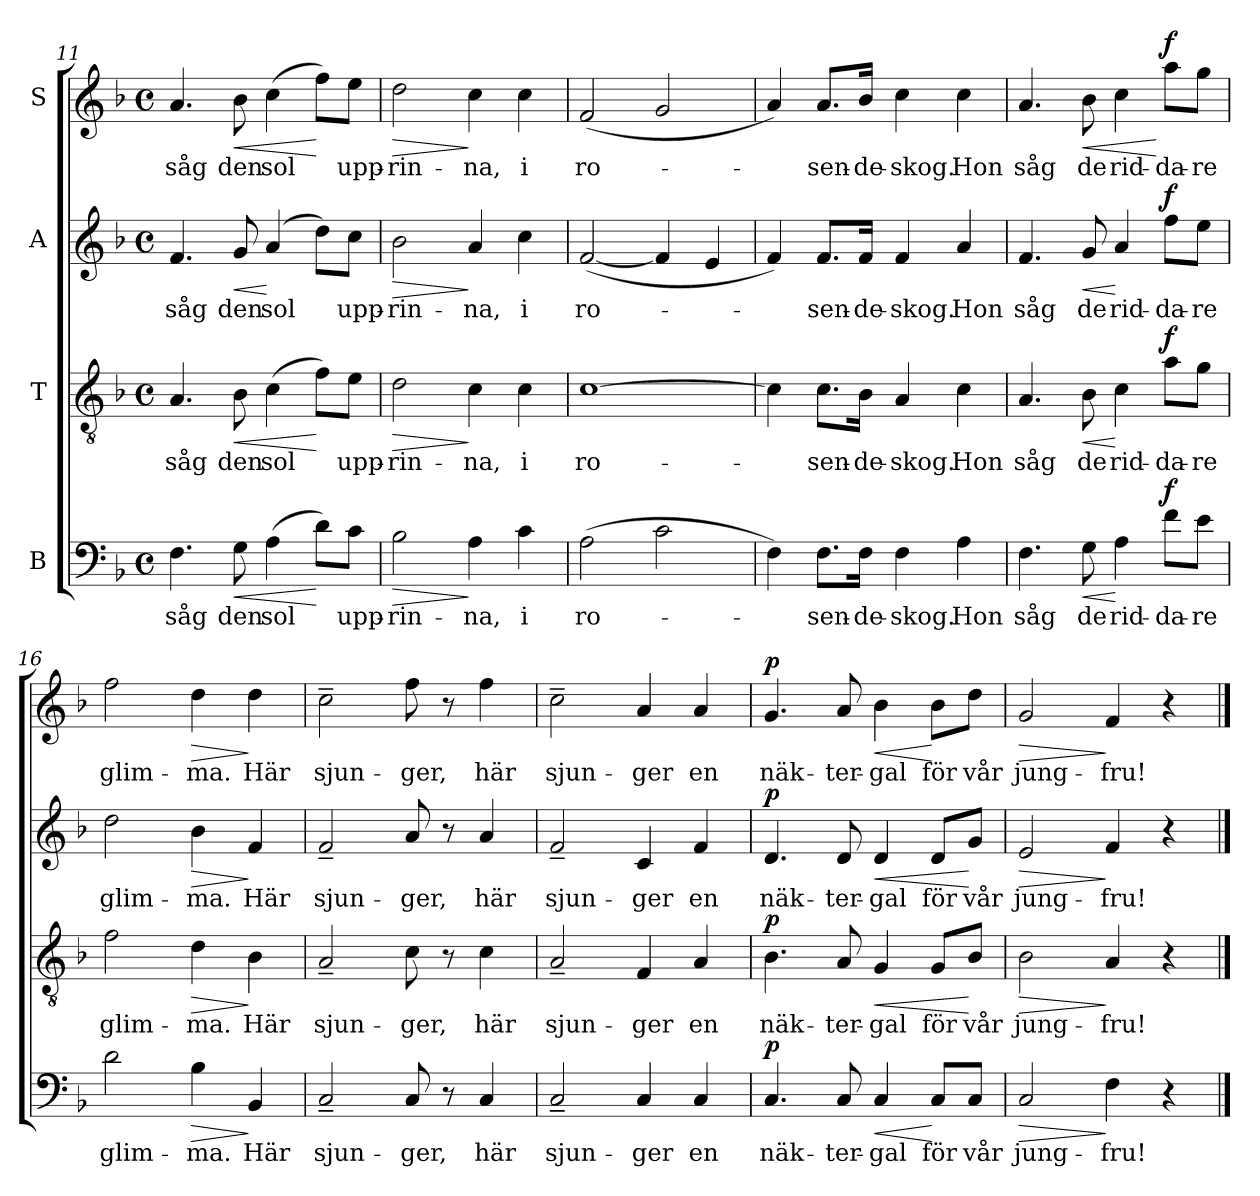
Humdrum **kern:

**kern	**text	**dynam	**kern	**text	**dynam	**kern	**text	**dynam	**kern	**text	**dynam
*part4	*part4	*part4	*part3	*part3	*part3	*part2	*part2	*part2	*part1	*part1	*part1
*staff4	*staff4	*staff4	*staff3	*staff3	*staff3	*staff2	*staff2	*staff2	*staff1	*staff1	*staff1
*I"B	*	*	*I"T	*	*	*I"A	*	*	*I"S	*	*
*clefF4	*	*	*clefGv2	*	*	*clefG2	*	*	*clefG2	*	*
*k[b-]	*	*	*k[b-]	*	*	*k[b-]	*	*	*k[b-]	*	*
*F:	*	*	*F:	*	*	*F:	*	*	*F:	*	*
*M4/4	*	*	*M4/4	*	*	*M4/4	*	*	*M4/4	*	*
*met(c)	*	*	*met(c)	*	*	*met(c)	*	*	*met(c)	*	*
=11	=11	=11	=11	=11	=11	=11	=11	=11	=11	=11	=11
!	!LO:LY:b	!	!	!LO:LY:b	!	!	!LO:LY:b	!	!	!LO:LY:b	!
4.F\	såg	.	4.A/	såg	.	4.f/	såg	.	4.a/	såg	.
!	!LO:LY:b	!LO:HP:b	!	!LO:LY:b	!LO:HP:b	!	!LO:LY:b	!LO:HP:b	!	!LO:LY:b	!LO:HP:b
8G\	den	<	8B-\	den	<	8g/	den	<	8b-\	den	<
!	!LO:LY:b	!	!	!LO:LY:b	!	!	!LO:LY:b	!	!	!LO:LY:b	!
(>4A\	sol	.	(>4c\	sol	.	(>4a/	sol	[	(>4cc\	sol	.
8d\L)	.	[	8f\L)	.	[	8dd\L)	.	.	8ff\L)	.	[
!	!LO:LY:b	!	!	!LO:LY:b	!	!	!LO:LY:b	!	!	!LO:LY:b	!
8c\J	upp-	.	8e\J	upp-	.	8cc\J	upp-	.	8ee\J	upp-	.
=12	=12	=12	=12	=12	=12	=12	=12	=12	=12	=12	=12
!	!LO:LY:b	!LO:HP:b	!	!LO:LY:b	!LO:HP:b	!	!LO:LY:b	!LO:HP:b	!	!LO:LY:b	!LO:HP:b
2B-\	-rin-	>	2d\	-rin-	>	2b-\	-rin-	>	2dd\	-rin-	>
!	!LO:LY:b	!	!	!LO:LY:b	!	!	!LO:LY:b	!	!	!LO:LY:b	!
4A\	-na,	]	4c\	-na,	]	4a/	-na,	]	4cc\	-na,	]
!	!LO:LY:b	!	!	!LO:LY:b	!	!	!LO:LY:b	!	!	!LO:LY:b	!
4c\	i	.	4c\	i	.	4cc\	i	.	4cc\	i	.
=13	=13	=13	=13	=13	=13	=13	=13	=13	=13	=13	=13
!	!LO:LY:b	!	!	!LO:LY:b	!	!	!LO:LY:b	!	!	!LO:LY:b	!
(>2A\	ro-	.	[1c	ro-	.	(<[2f/	ro-	.	(<2f/	ro-	.
2c\	.	.	.	.	.	4f/]	.	.	2g/	.	.
.	.	.	.	.	.	4e/	.	.	.	.	.
!!LO:LB:g=z
=14	=14	=14	=14	=14	=14	=14	=14	=14	=14	=14	=14
4F\)	.	.	4c\]	.	.	4f/)	.	.	4a/)	.	.
!	!LO:LY:b	!	!	!LO:LY:b	!	!	!LO:LY:b	!	!	!LO:LY:b	!
8.F\L	-sen-	.	8.c\L	-sen-	.	8.f/L	-sen-	.	8.a/L	-sen-	.
!	!LO:LY:b	!	!	!LO:LY:b	!	!	!LO:LY:b	!	!	!LO:LY:b	!
16F\Jk	-de-	.	16B-\Jk	-de-	.	16f/Jk	-de-	.	16b-/Jk	-de-	.
!	!LO:LY:b	!	!	!LO:LY:b	!	!	!LO:LY:b	!	!	!LO:LY:b	!
4F\	-skog.	.	4A/	-skog.	.	4f/	-skog.	.	4cc\	-skog.	.
!	!LO:LY:b	!	!	!LO:LY:b	!	!	!LO:LY:b	!	!	!LO:LY:b	!
4A\	Hon	.	4c\	Hon	.	4a/	Hon	.	4cc\	Hon	.
=15	=15	=15	=15	=15	=15	=15	=15	=15	=15	=15	=15
!	!LO:LY:b	!	!	!LO:LY:b	!	!	!LO:LY:b	!	!	!LO:LY:b	!
4.F\	såg	.	4.A/	såg	.	4.f/	såg	.	4.a/	såg	.
!	!LO:LY:b	!LO:HP:b	!	!LO:LY:b	!LO:HP:b	!	!LO:LY:b	!LO:HP:b	!	!LO:LY:b	!LO:HP:b
8G\	de	<	8B-\	de	<	8g/	de	<	8b-\	de	<
!	!LO:LY:b	!	!	!LO:LY:b	!	!	!LO:LY:b	!	!	!LO:LY:b	!
4A\	rid-	[	4c\	rid-	[	4a/	rid-	[	4cc\	rid-	.
!	!LO:LY:b	!LO:DY:a	!	!LO:LY:b	!LO:DY:a	!	!LO:LY:b	!LO:DY:a	!	!LO:LY:b	!LO:DY:n=1:a
8f\L	-da-	f	8a\L	-da-	f	8ff\L	-da-	f	8aa\L	-da-	[ f
!	!LO:LY:b	!	!	!LO:LY:b	!	!	!LO:LY:b	!	!	!LO:LY:b	!
8e\J	-re	.	8g\J	-re	.	8ee\J	-re	.	8gg\J	-re	.
=16	=16	=16	=16	=16	=16	=16	=16	=16	=16	=16	=16
!	!LO:LY:b	!	!	!LO:LY:b	!	!	!LO:LY:b	!	!	!LO:LY:b	!
2d\	glim-	.	2f\	glim-	.	2dd\	glim-	.	2ff\	glim-	.
!	!LO:LY:b	!LO:HP:b	!	!LO:LY:b	!LO:HP:b	!	!LO:LY:b	!LO:HP:b	!	!LO:LY:b	!LO:HP:b
4B-\	-ma.	>	4d\	-ma.	>	4b-\	-ma.	>	4dd\	-ma.	>
!	!LO:LY:b	!	!	!LO:LY:b	!	!	!LO:LY:b	!	!	!LO:LY:b	!
4BB-/	Här	]	4B-\	Här	]	4f/	Här	]	4dd\	Här	]
=17	=17	=17	=17	=17	=17	=17	=17	=17	=17	=17	=17
!	!LO:LY:b	!	!	!LO:LY:b	!	!	!LO:LY:b	!	!	!LO:LY:b	!
2C~</	sjun-	.	2A~</	sjun-	.	2f~</	sjun-	.	2cc~>\	sjun-	.
!	!LO:LY:b	!	!	!LO:LY:b	!	!	!LO:LY:b	!	!	!LO:LY:b	!
8C/	-ger,	.	8c\	-ger,	.	8a/	-ger,	.	8ff\	-ger,	.
8r	.	.	8r	.	.	8r	.	.	8r	.	.
!	!LO:LY:b	!	!	!LO:LY:b	!	!	!LO:LY:b	!	!	!LO:LY:b	!
4C/	här	.	4c\	här	.	4a/	här	.	4ff\	här	.
=18	=18	=18	=18	=18	=18	=18	=18	=18	=18	=18	=18
!	!LO:LY:b	!	!	!LO:LY:b	!	!	!LO:LY:b	!	!	!LO:LY:b	!
2C~</	sjun-	.	2A~</	sjun-	.	2f~</	sjun-	.	2cc~>\	sjun-	.
!	!LO:LY:b	!	!	!LO:LY:b	!	!	!LO:LY:b	!	!	!LO:LY:b	!
4C/	-ger	.	4F/	-ger	.	4c/	-ger	.	4a/	-ger	.
!	!LO:LY:b	!	!	!LO:LY:b	!	!	!LO:LY:b	!	!	!LO:LY:b	!
4C/	en	.	4A/	en	.	4f/	en	.	4a/	en	.
=19	=19	=19	=19	=19	=19	=19	=19	=19	=19	=19	=19
!	!LO:LY:b	!LO:DY:a	!	!LO:LY:b	!LO:DY:a	!	!LO:LY:b	!LO:DY:a	!	!LO:LY:b	!LO:DY:a
4.C/	näk-	p	4.B-\	näk-	p	4.d/	näk-	p	4.g/	näk-	p
!	!LO:LY:b	!	!	!LO:LY:b	!	!	!LO:LY:b	!	!	!LO:LY:b	!
8C/	-ter-	.	8A/	-ter-	.	8d/	-ter-	.	8a/	-ter-	.
!	!LO:LY:b	!LO:HP:b	!	!LO:LY:b	!LO:HP:b	!	!LO:LY:b	!LO:HP:b	!	!LO:LY:b	!LO:HP:b
4C/	-gal	<	4G/	-gal	<	4d/	-gal	<	4b-\	-gal	<
!	!LO:LY:b	!	!	!LO:LY:b	!	!	!LO:LY:b	!	!	!LO:LY:b	!
8C/L	för	[	8G/L	för	.	8d/L	för	.	8b-\L	för	[
!	!LO:LY:b	!	!	!LO:LY:b	!	!	!LO:LY:b	!	!	!LO:LY:b	!
8C/J	vår	.	8B-/J	vår	[	8g/J	vår	[	8dd\J	vår	.
=20	=20	=20	=20	=20	=20	=20	=20	=20	=20	=20	=20
!	!LO:LY:b	!LO:HP:b	!	!LO:LY:b	!LO:HP:b	!	!LO:LY:b	!LO:HP:b	!	!LO:LY:b	!LO:HP:b
2C/	jung-	>	2B-\	jung-	>	2e/	jung-	>	2g/	jung-	>
!	!LO:LY:b	!	!	!LO:LY:b	!	!	!LO:LY:b	!	!	!LO:LY:b	!
4F\	-fru!	]	4A/	-fru!	]	4f/	-fru!	]	4f/	-fru!	]
4r	.	.	4r	.	.	4r	.	.	4r	.	.
==	==	==	==	==	==	==	==	==	==	==	==
*-	*-	*-	*-	*-	*-	*-	*-	*-	*-	*-	*-
